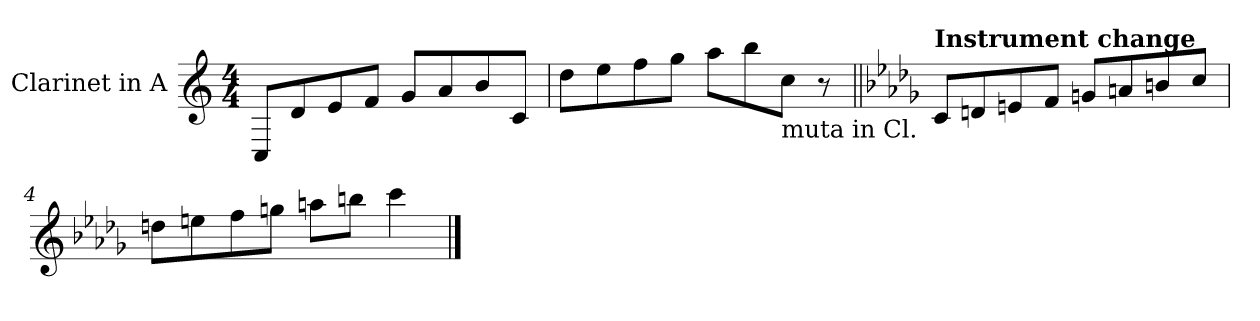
**kern
*part1
*staff1
*I"Clarinet in A
*clefG2
*ITrd1c2
*k[b-e-]
*M4/4
=1
8BB-/L
8c/
8d/
8e-/J
8f/L
8g/
8a/
8B-/J
=2
8cc\L
8dd\
8ee-\
8ff\J
8gg\L
8aa\
!LO:TX:b:t=muta in Cl.
8b-\J
8r
!!LO:LB:g=z
=3||
*k[b-e-a-d-g-c-f-]
*C-:
!LO:TX:a:B:t=Instrument change
8B-/L
8cn/
8dn/
8e-/J
8fn/L
8gn/
8an/
8b-/J
=4
8ccn\L
8ddn\
8ee-\
8ffn\J
8ggn\L
8aan\J
4bb-\
==
*-
